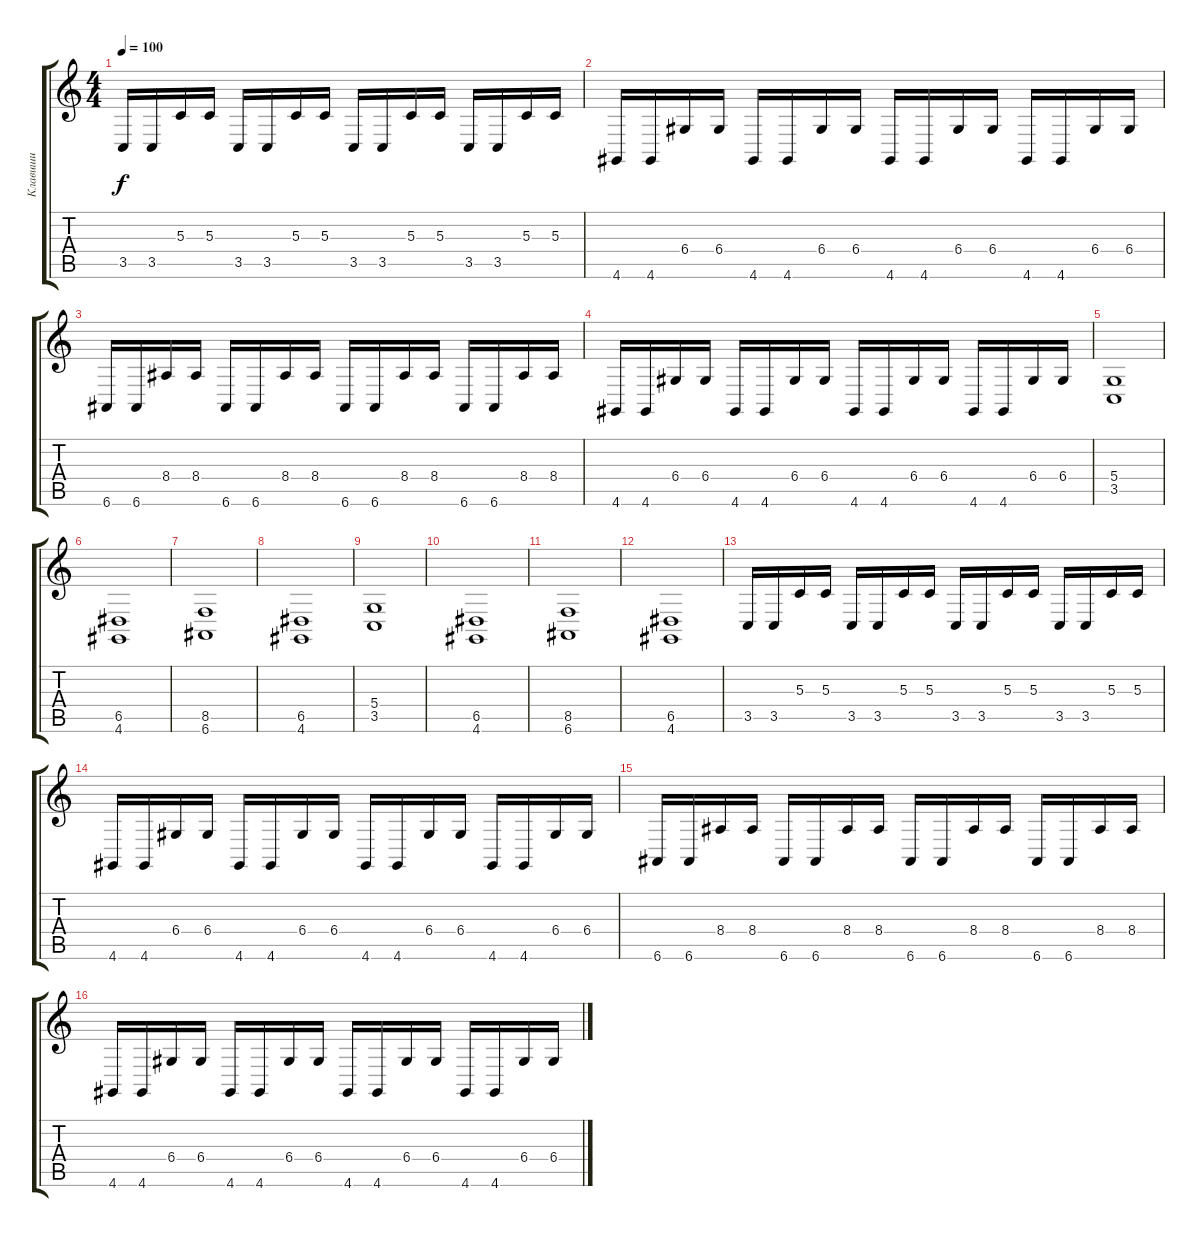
\track ("Клавиши" "Клавиши") {instrument harpsichord}
\staff {score tabs}
\tuning (E4 B3 G3 D3 A2 E2) {hide}
\ts (4 4)
\tempo 100
\clef g2
\ks c
3.5.16{dy f} 3.5.16 5.3.16 5.3.16 3.5.16 3.5.16 5.3.16 5.3.16 3.5.16 3.5.16 5.3.16 5.3.16 3.5.16 3.5.16 5.3.16 5.3.16 |
4.6.16 4.6.16 6.4.16 6.4.16 4.6.16 4.6.16 6.4.16 6.4.16 4.6.16 4.6.16 6.4.16 6.4.16 4.6.16 4.6.16 6.4.16 6.4.16 |
6.6.16 6.6.16 8.4.16 8.4.16 6.6.16 6.6.16 8.4.16 8.4.16 6.6.16 6.6.16 8.4.16 8.4.16 6.6.16 6.6.16 8.4.16 8.4.16 |
4.6.16 4.6.16 6.4.16 6.4.16 4.6.16 4.6.16 6.4.16 6.4.16 4.6.16 4.6.16 6.4.16 6.4.16 4.6.16 4.6.16 6.4.16 6.4.16 |
(5.4 3.5).1 |
(6.5 4.6).1 |
(8.5 6.6).1 |
(6.5 4.6).1 |
(5.4 3.5).1 |
(6.5 4.6).1 |
(8.5 6.6).1 |
(6.5 4.6).1 |
3.5.16 3.5.16 5.3.16 5.3.16 3.5.16 3.5.16 5.3.16 5.3.16 3.5.16 3.5.16 5.3.16 5.3.16 3.5.16 3.5.16 5.3.16 5.3.16 |
4.6.16 4.6.16 6.4.16 6.4.16 4.6.16 4.6.16 6.4.16 6.4.16 4.6.16 4.6.16 6.4.16 6.4.16 4.6.16 4.6.16 6.4.16 6.4.16 |
6.6.16 6.6.16 8.4.16 8.4.16 6.6.16 6.6.16 8.4.16 8.4.16 6.6.16 6.6.16 8.4.16 8.4.16 6.6.16 6.6.16 8.4.16 8.4.16 |
4.6.16 4.6.16 6.4.16 6.4.16 4.6.16 4.6.16 6.4.16 6.4.16 4.6.16 4.6.16 6.4.16 6.4.16 4.6.16 4.6.16 6.4.16 6.4.16
